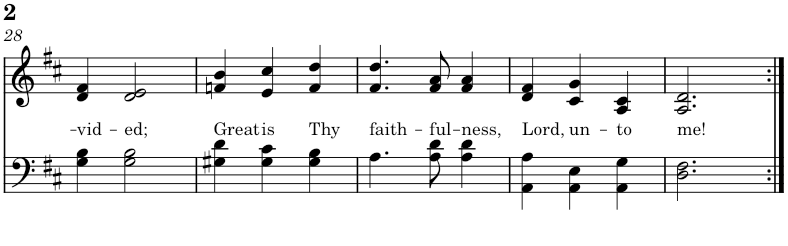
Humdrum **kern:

**kern	**kern	**text
*part1	*part1	*part1
*staff2	*staff1	*staff1
*I"Piano	*	*
*I'Pno.	*	*
!!LO:PB:g=z
*clefF4	*clefG2	*
*k[f#c#]	*k[f#c#]	*
*M3/4	*M3/4	*
=28	=28	=28
!	!	!LO:LY:b
4G\ 4B\	4d/ 4f#/	-vid-
!	!	!LO:LY:b
2G\ 2B\	2d/ 2e/	-ed;
=29	=29	=29
!	!	!LO:LY:b
4G#X\ 4d\	4fn/ 4b/	Great
!	!	!LO:LY:b
4G#\ 4c#\	4e/ 4cc#/	is
!	!	!LO:LY:b
4G#\ 4B\	4f/ 4dd/	Thy
=30	=30	=30
!	!	!LO:LY:b
4.A\	4.f#/ 4.dd/	faith-
!	!	!LO:LY:b
8A\ 8d\	8f#/ 8a/	-ful-
!	!	!LO:LY:b
4A\ 4d\	4f#/ 4a/	-ness,
=31	=31	=31
!	!	!LO:LY:b
4AA\ 4A\	4d/ 4f#/	Lord,
!	!	!LO:LY:b
4AA\ 4E\	4c#/ 4g/	un-
!	!	!LO:LY:b
4AA\ 4G\	4A/ 4c#/	-to
=32	=32	=32
!	!	!LO:LY:b
2.D\ 2.F#\	2.A/ 2.d/	me!
=:|!	=:|!	=:|!
*-	*-	*-
